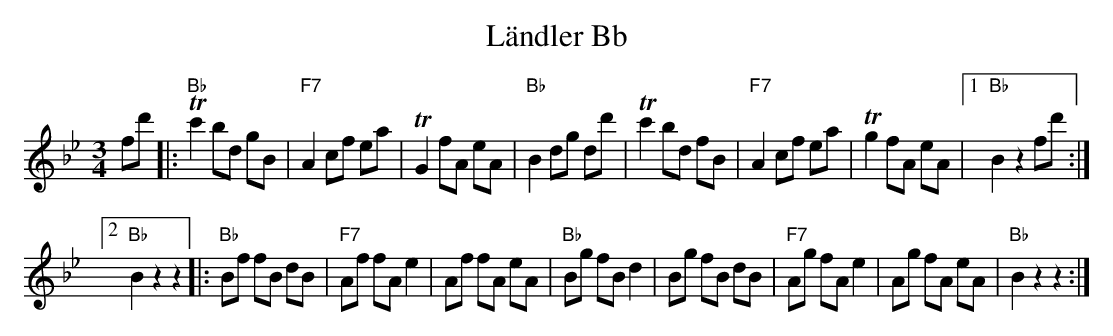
X:1
T: Ländler Bb
M:3/4
L:1/8
K:Bb
fd' |:"Bb"Tc'2 bd gB | "F7"A2 cf ea | TG2 fA eA | "Bb"B2 dg dd' | Tc'2 bd fB | "F7"A2 cf ea | Tg2 fA eA |1 "Bb"B2z2 fd' :|2
"Bb"B2z2z2 |: "Bb"Bf fB dB | "F7"Af fA e2 | Af fA eA | "Bb"Bg fB d2 | Bg fB dB | "F7"Ag fA e2 | Ag fA eA | "Bb"B2z2z2 :|
